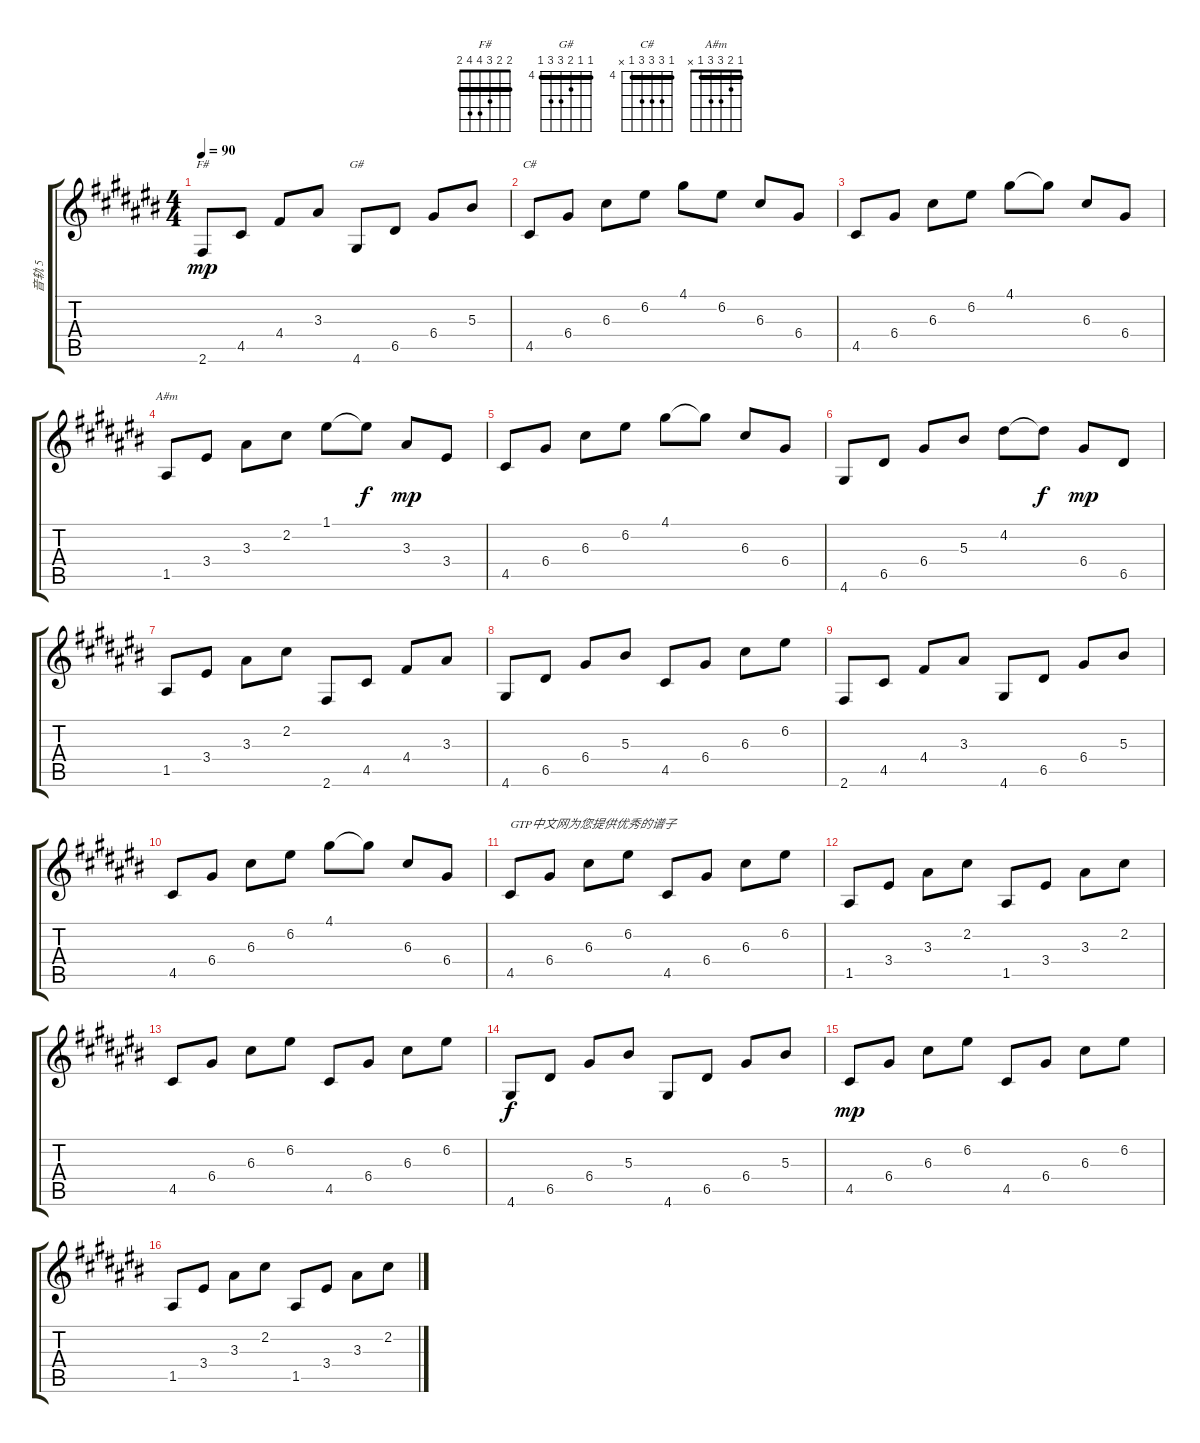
\track ("音轨 5" "音轨 5") {instrument acousticguitarsteel}
\staff {score tabs}
\tuning (E4 B3 G3 D3 A2 E2) {hide}
\chord ("F#" 2 2 3 4 4 2) {barre 2}
\chord ("G#" 4 4 5 6 6 4) {firstfret 4 barre 4}
\chord ("C#" 4 6 6 6 4 x) {firstfret 4 barre 4}
\chord ("A#m" 1 2 3 3 1 x) {barre 1}
\ts (4 4)
\tempo 90
\clef g2
\ks c#
2.6.8{ch "F#" dy mp} 4.5.8 4.4.8 3.3.8 4.6.8{ch "G#"} 6.5.8 6.4.8 5.3.8 |
4.5.8{ch "C#"} 6.4.8 6.3.8 6.2.8 4.1.8 6.2.8 6.3.8 6.4.8 |
4.5.8 6.4.8 6.3.8 6.2.8 4.1.8 4.1{t}.8 6.3.8 6.4.8 |
1.5.8{ch "A#m"} 3.4.8 3.3.8 2.2.8 1.1.8 1.1{t}.8{dy f} 3.3.8{dy mp} 3.4.8 |
4.5.8 6.4.8 6.3.8 6.2.8 4.1.8 4.1{t}.8 6.3.8 6.4.8 |
4.6.8 6.5.8 6.4.8 5.3.8 4.2.8 4.2{t}.8{dy f} 6.4.8{dy mp} 6.5.8 |
1.5.8 3.4.8 3.3.8 2.2.8 2.6.8 4.5.8 4.4.8 3.3.8 |
4.6.8 6.5.8 6.4.8 5.3.8 4.5.8 6.4.8 6.3.8 6.2.8 |
2.6.8 4.5.8 4.4.8 3.3.8 4.6.8 6.5.8 6.4.8 5.3.8 |
4.5.8 6.4.8 6.3.8 6.2.8 4.1.8 4.1{t}.8 6.3.8 6.4.8 |
4.5.8{txt "GTP中文网为您提供优秀的谱子"} 6.4.8 6.3.8 6.2.8 4.5.8 6.4.8 6.3.8 6.2.8 |
1.5.8 3.4.8 3.3.8 2.2.8 1.5.8 3.4.8 3.3.8 2.2.8 |
4.5.8 6.4.8 6.3.8 6.2.8 4.5.8 6.4.8 6.3.8 6.2.8 |
4.6.8{dy f} 6.5.8 6.4.8 5.3.8 4.6.8 6.5.8 6.4.8 5.3.8 |
4.5.8{dy mp} 6.4.8 6.3.8 6.2.8 4.5.8 6.4.8 6.3.8 6.2.8 |
1.5.8 3.4.8 3.3.8 2.2.8 1.5.8 3.4.8 3.3.8 2.2.8
